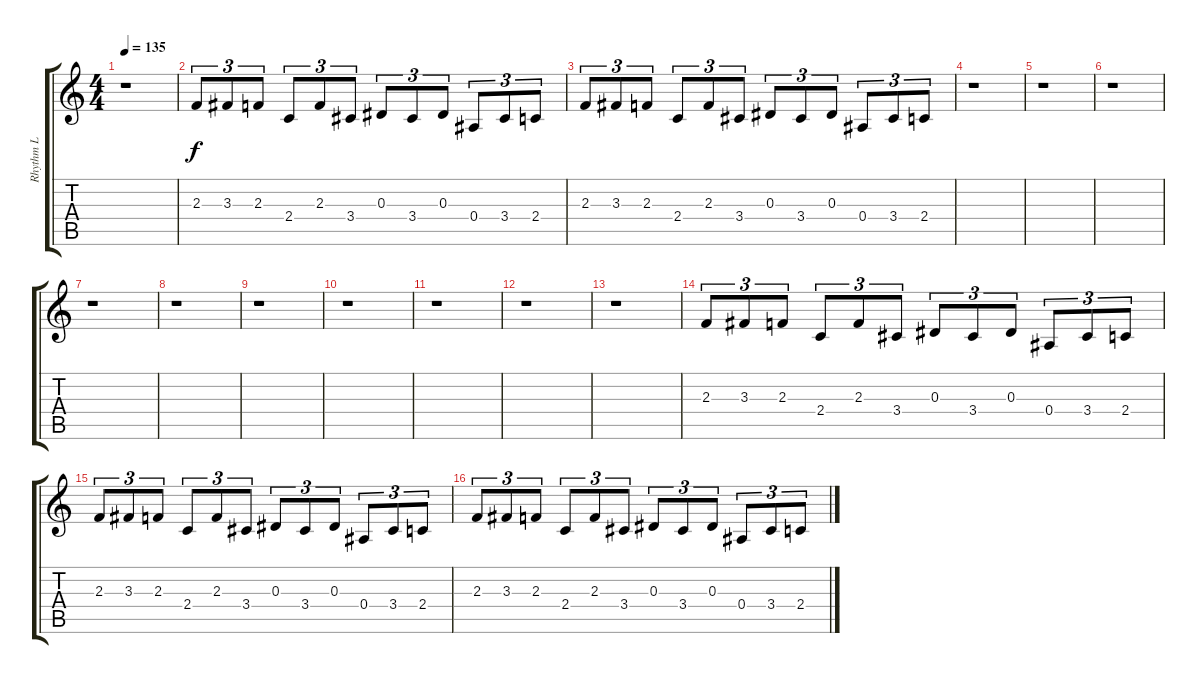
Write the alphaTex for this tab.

\track ("Rhythm L" "Rhythm L") {instrument distortionguitar}
\staff {score tabs}
\tuning (C4 G3 Eb3 Bb2 F2 C2) {hide}
\ts (4 4)
\tempo 135
\clef g2
\ks c
r.1{dy f} |
2.3.8{tu (3 2) instrument overdrivenguitar} 3.3.8{tu (3 2)} 2.3.8{tu (3 2)} 2.4.8{tu (3 2)} 2.3.8{tu (3 2)} 3.4.8{tu (3 2)} 0.3.8{tu (3 2)} 3.4.8{tu (3 2)} 0.3.8{tu (3 2)} 0.4.8{tu (3 2)} 3.4.8{tu (3 2)} 2.4.8{tu (3 2)} |
2.3.8{tu (3 2) instrument overdrivenguitar} 3.3.8{tu (3 2)} 2.3.8{tu (3 2)} 2.4.8{tu (3 2)} 2.3.8{tu (3 2)} 3.4.8{tu (3 2)} 0.3.8{tu (3 2)} 3.4.8{tu (3 2)} 0.3.8{tu (3 2)} 0.4.8{tu (3 2)} 3.4.8{tu (3 2)} 2.4.8{tu (3 2)} |
r.1 |
r.1 |
r.1 |
r.1 |
r.1 |
r.1 |
r.1 |
r.1 |
r.1 |
r.1 |
2.3.8{tu (3 2) instrument overdrivenguitar} 3.3.8{tu (3 2)} 2.3.8{tu (3 2)} 2.4.8{tu (3 2)} 2.3.8{tu (3 2)} 3.4.8{tu (3 2)} 0.3.8{tu (3 2)} 3.4.8{tu (3 2)} 0.3.8{tu (3 2)} 0.4.8{tu (3 2)} 3.4.8{tu (3 2)} 2.4.8{tu (3 2)} |
2.3.8{tu (3 2) instrument overdrivenguitar} 3.3.8{tu (3 2)} 2.3.8{tu (3 2)} 2.4.8{tu (3 2)} 2.3.8{tu (3 2)} 3.4.8{tu (3 2)} 0.3.8{tu (3 2)} 3.4.8{tu (3 2)} 0.3.8{tu (3 2)} 0.4.8{tu (3 2)} 3.4.8{tu (3 2)} 2.4.8{tu (3 2)} |
2.3.8{tu (3 2) instrument overdrivenguitar} 3.3.8{tu (3 2)} 2.3.8{tu (3 2)} 2.4.8{tu (3 2)} 2.3.8{tu (3 2)} 3.4.8{tu (3 2)} 0.3.8{tu (3 2)} 3.4.8{tu (3 2)} 0.3.8{tu (3 2)} 0.4.8{tu (3 2)} 3.4.8{tu (3 2)} 2.4.8{tu (3 2)}
